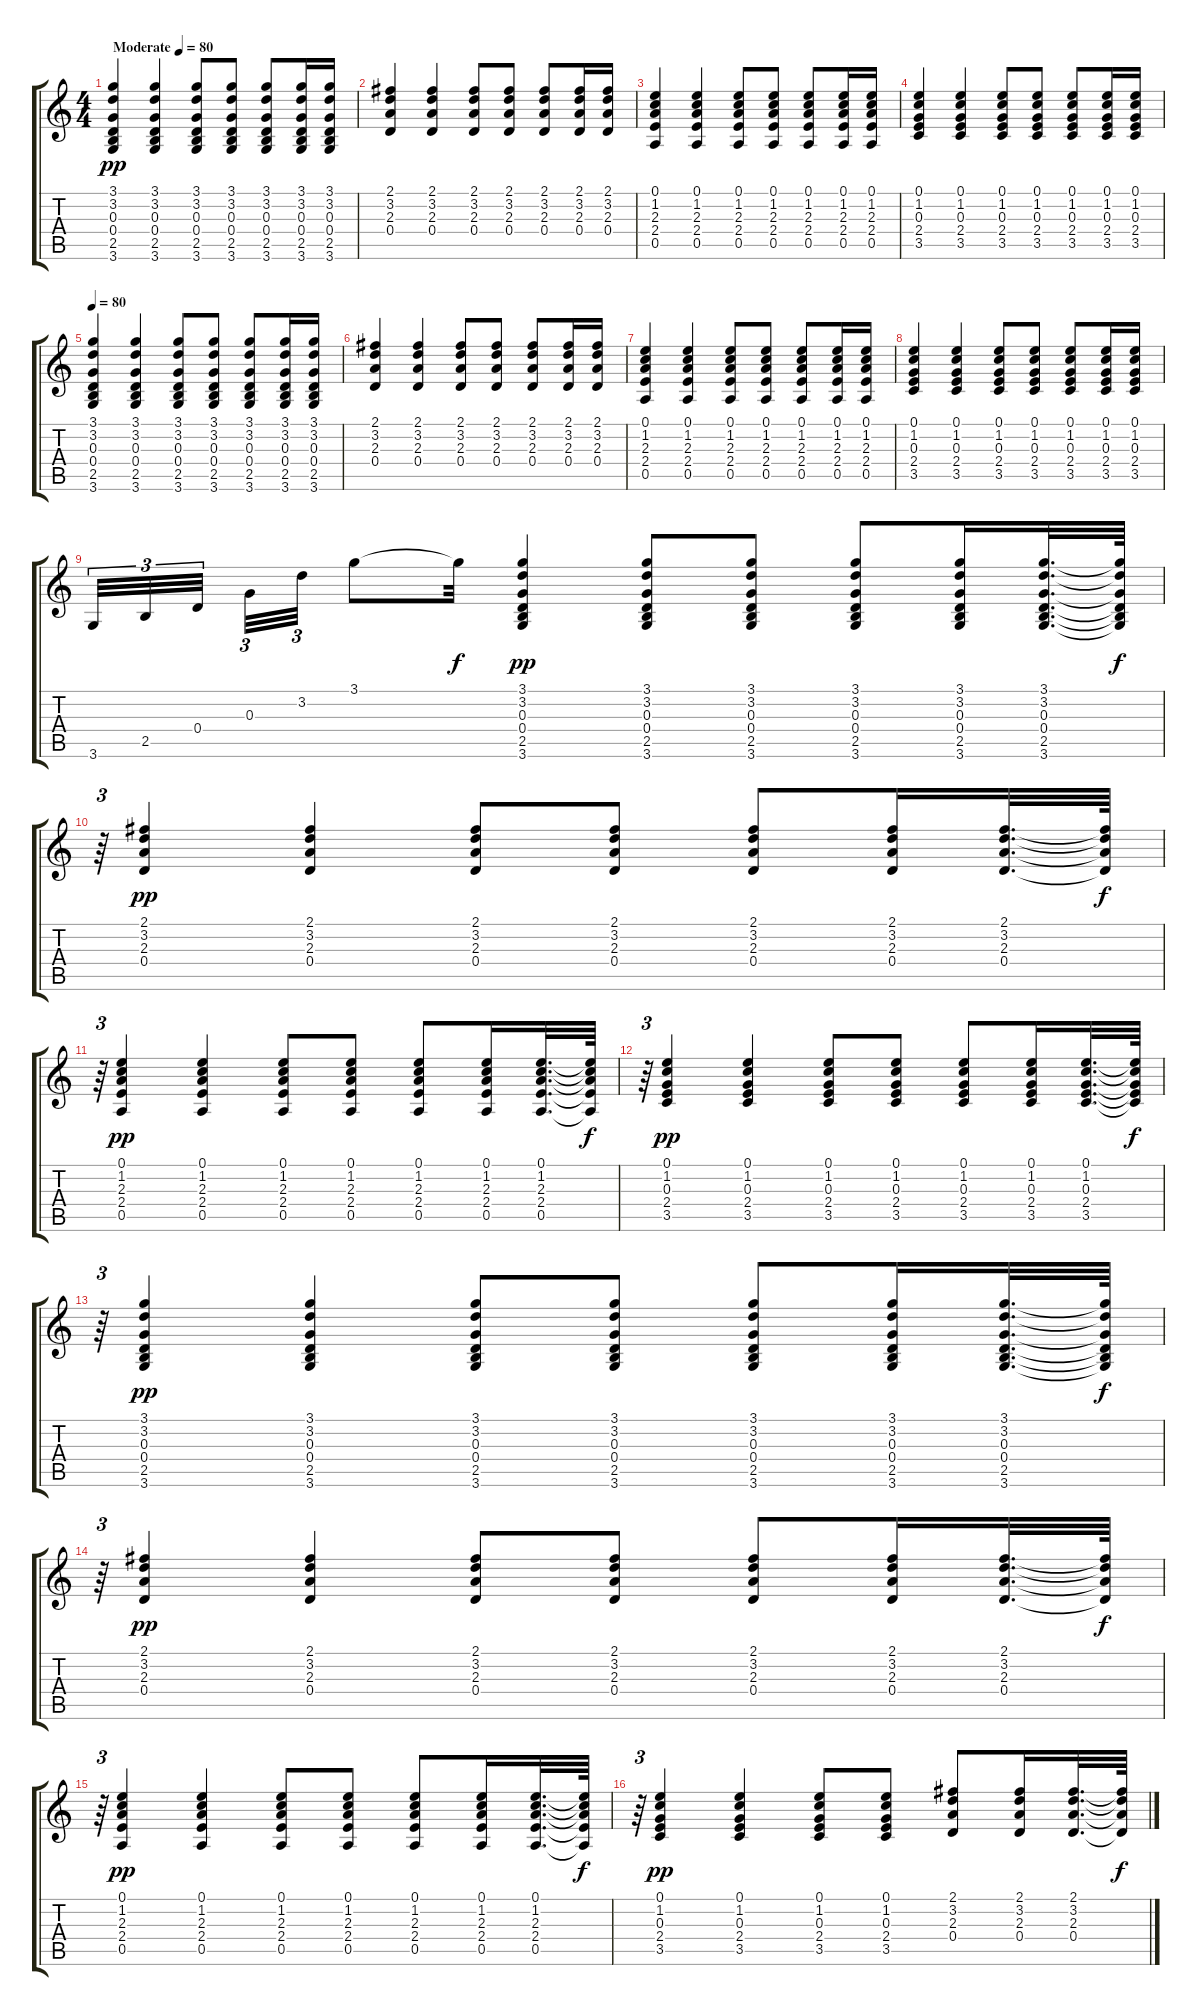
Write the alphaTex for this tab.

\track "" {instrument acousticguitarsteel bank 1}
\staff {score tabs}
\tuning (E4 B3 G3 D3 A2 E2) {hide}
\ts (4 4)
\tempo (80 "Moderate")
\clef g2
\ks c
(3.1 3.2 0.3 0.4 2.5 3.6).4{dy pp instrument acousticguitarsteel} (3.1 3.2 0.3 0.4 2.5 3.6).4 (3.1 3.2 0.3 0.4 2.5 3.6).8 (3.1 3.2 0.3 0.4 2.5 3.6).8 (3.1 3.2 0.3 0.4 2.5 3.6).8 (3.1 3.2 0.3 0.4 2.5 3.6).16 (3.1 3.2 0.3 0.4 2.5 3.6).16 |
(2.1 3.2 2.3 0.4).4 (2.1 3.2 2.3 0.4).4 (2.1 3.2 2.3 0.4).8 (2.1 3.2 2.3 0.4).8 (2.1 3.2 2.3 0.4).8 (2.1 3.2 2.3 0.4).16 (2.1 3.2 2.3 0.4).16 |
(0.1 1.2 2.3 2.4 0.5).4 (0.1 1.2 2.3 2.4 0.5).4 (0.1 1.2 2.3 2.4 0.5).8 (0.1 1.2 2.3 2.4 0.5).8 (0.1 1.2 2.3 2.4 0.5).8 (0.1 1.2 2.3 2.4 0.5).16 (0.1 1.2 2.3 2.4 0.5).16 |
(0.1 1.2 0.3 2.4 3.5).4 (0.1 1.2 0.3 2.4 3.5).4 (0.1 1.2 0.3 2.4 3.5).8 (0.1 1.2 0.3 2.4 3.5).8 (0.1 1.2 0.3 2.4 3.5).8 (0.1 1.2 0.3 2.4 3.5).16 (0.1 1.2 0.3 2.4 3.5).16 |
\tempo 80
(3.1 3.2 0.3 0.4 2.5 3.6).4 (3.1 3.2 0.3 0.4 2.5 3.6).4 (3.1 3.2 0.3 0.4 2.5 3.6).8 (3.1 3.2 0.3 0.4 2.5 3.6).8 (3.1 3.2 0.3 0.4 2.5 3.6).8 (3.1 3.2 0.3 0.4 2.5 3.6).16 (3.1 3.2 0.3 0.4 2.5 3.6).16 |
(2.1 3.2 2.3 0.4).4 (2.1 3.2 2.3 0.4).4 (2.1 3.2 2.3 0.4).8 (2.1 3.2 2.3 0.4).8 (2.1 3.2 2.3 0.4).8 (2.1 3.2 2.3 0.4).16 (2.1 3.2 2.3 0.4).16 |
(0.1 1.2 2.3 2.4 0.5).4 (0.1 1.2 2.3 2.4 0.5).4 (0.1 1.2 2.3 2.4 0.5).8 (0.1 1.2 2.3 2.4 0.5).8 (0.1 1.2 2.3 2.4 0.5).8 (0.1 1.2 2.3 2.4 0.5).16 (0.1 1.2 2.3 2.4 0.5).16 |
(0.1 1.2 0.3 2.4 3.5).4 (0.1 1.2 0.3 2.4 3.5).4 (0.1 1.2 0.3 2.4 3.5).8 (0.1 1.2 0.3 2.4 3.5).8 (0.1 1.2 0.3 2.4 3.5).8 (0.1 1.2 0.3 2.4 3.5).16 (0.1 1.2 0.3 2.4 3.5).16 |
3.6.32{tu (3 2)} 2.5.32{tu (3 2)} 0.4.32{tu (3 2) beam splitsecondary} 0.3.32{tu (3 2)} 3.2.32{tu (3 2)} 3.1.8 3.1{t}.32{dy f} (3.1 3.2 0.3 0.4 2.5 3.6).4{dy pp} (3.1 3.2 0.3 0.4 2.5 3.6).8 (3.1 3.2 0.3 0.4 2.5 3.6).8 (3.1 3.2 0.3 0.4 2.5 3.6).8 (3.1 3.2 0.3 0.4 2.5 3.6).16 (3.1 3.2 0.3 0.4 2.5 3.6).32{d} (3.1{t} 3.2{t} 0.3{t} 0.4{t} 2.5{t} 3.6{t}).64{dy f} |
r.64{tu (3 2)} (2.1 3.2 2.3 0.4).4{dy pp} (2.1 3.2 2.3 0.4).4 (2.1 3.2 2.3 0.4).8 (2.1 3.2 2.3 0.4).8 (2.1 3.2 2.3 0.4).8 (2.1 3.2 2.3 0.4).16 (2.1 3.2 2.3 0.4).32{d} (2.1{t} 3.2{t} 2.3{t} 0.4{t}).64{dy f} |
r.64{tu (3 2)} (0.1 1.2 2.3 2.4 0.5).4{dy pp} (0.1 1.2 2.3 2.4 0.5).4 (0.1 1.2 2.3 2.4 0.5).8 (0.1 1.2 2.3 2.4 0.5).8 (0.1 1.2 2.3 2.4 0.5).8 (0.1 1.2 2.3 2.4 0.5).16 (0.1 1.2 2.3 2.4 0.5).32{d} (0.1{t} 1.2{t} 2.3{t} 2.4{t} 0.5{t}).64{dy f} |
r.64{tu (3 2)} (0.1 1.2 0.3 2.4 3.5).4{dy pp} (0.1 1.2 0.3 2.4 3.5).4 (0.1 1.2 0.3 2.4 3.5).8 (0.1 1.2 0.3 2.4 3.5).8 (0.1 1.2 0.3 2.4 3.5).8 (0.1 1.2 0.3 2.4 3.5).16 (0.1 1.2 0.3 2.4 3.5).32{d} (0.1{t} 1.2{t} 0.3{t} 2.4{t} 3.5{t}).64{dy f} |
r.64{tu (3 2)} (3.1 3.2 0.3 0.4 2.5 3.6).4{dy pp} (3.1 3.2 0.3 0.4 2.5 3.6).4 (3.1 3.2 0.3 0.4 2.5 3.6).8 (3.1 3.2 0.3 0.4 2.5 3.6).8 (3.1 3.2 0.3 0.4 2.5 3.6).8 (3.1 3.2 0.3 0.4 2.5 3.6).16 (3.1 3.2 0.3 0.4 2.5 3.6).32{d} (3.1{t} 3.2{t} 0.3{t} 0.4{t} 2.5{t} 3.6{t}).64{dy f} |
r.64{tu (3 2)} (2.1 3.2 2.3 0.4).4{dy pp} (2.1 3.2 2.3 0.4).4 (2.1 3.2 2.3 0.4).8 (2.1 3.2 2.3 0.4).8 (2.1 3.2 2.3 0.4).8 (2.1 3.2 2.3 0.4).16 (2.1 3.2 2.3 0.4).32{d} (2.1{t} 3.2{t} 2.3{t} 0.4{t}).64{dy f} |
r.64{tu (3 2)} (0.1 1.2 2.3 2.4 0.5).4{dy pp} (0.1 1.2 2.3 2.4 0.5).4 (0.1 1.2 2.3 2.4 0.5).8 (0.1 1.2 2.3 2.4 0.5).8 (0.1 1.2 2.3 2.4 0.5).8 (0.1 1.2 2.3 2.4 0.5).16 (0.1 1.2 2.3 2.4 0.5).32{d} (0.1{t} 1.2{t} 2.3{t} 2.4{t} 0.5{t}).64{dy f} |
r.64{tu (3 2)} (0.1 1.2 0.3 2.4 3.5).4{dy pp} (0.1 1.2 0.3 2.4 3.5).4 (0.1 1.2 0.3 2.4 3.5).8 (0.1 1.2 0.3 2.4 3.5).8 (2.1 3.2 2.3 0.4).8 (2.1 3.2 2.3 0.4).16 (2.1 3.2 2.3 0.4).32{d} (2.1{t} 3.2{t} 2.3{t} 0.4{t}).64{dy f}
